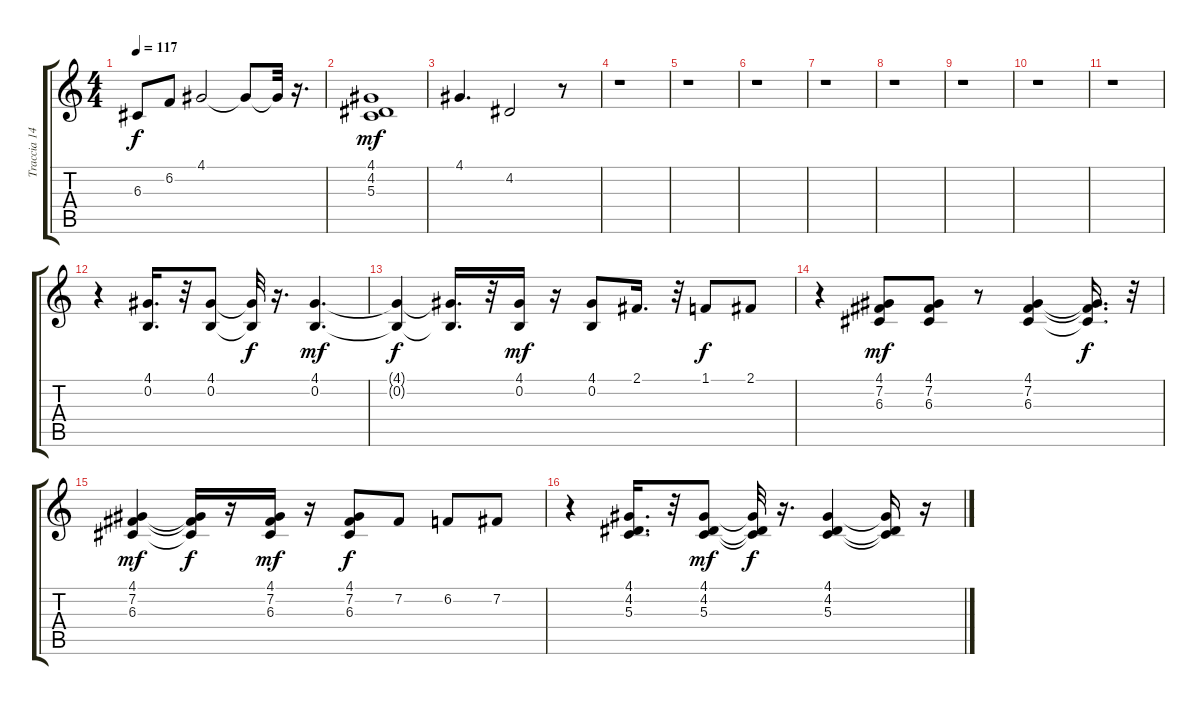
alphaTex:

\track ("Traccia 14" "Traccia 14") {instrument electricpiano2}
\staff {score tabs}
\tuning (E4 B3 G3 D3 A2 E2) {hide}
\ts (4 4)
\tempo 117
\clef g2
\ks c
6.3{t}.8{dy f} 6.2.8 4.1.2 4.1{t}.8 4.1{t}.32 r.16{d} |
(4.1 4.2 5.3).1{dy mf} |
4.1.4{d} 4.2.2 r.8 |
r.1 |
r.1 |
r.1 |
r.1 |
r.1 |
r.1 |
r.1 |
r.1 |
r.4 (4.1 0.2).16{d} r.32 (4.1 0.2).8 (4.1{t} 0.2{t}).32{dy f} r.16{d} (4.1 0.2).4{d dy mf} |
(4.1{t} 0.2{t}).4{dy f} (4.1{t} 0.2{t}).16{d} r.32 (4.1 0.2).16{dy mf} r.16 (4.1 0.2).8 2.1.16{d} r.32 1.1.8{dy f} 2.1.8 |
r.4 (4.1 7.2 6.3).8{dy mf} (4.1 7.2 6.3).8 r.8 (4.1 7.2 6.3).4 (4.1{t} 7.2{t} 6.3{t}).16{d dy f} r.32 |
(4.1 7.2 6.3).4{dy mf} (4.1{t} 7.2{t} 6.3{t}).16{dy f} r.16 (4.1 7.2 6.3).16{dy mf} r.16 (4.1 7.2 6.3).8{dy f} 7.2.8 6.2.8 7.2.8 |
r.4 (4.1 4.2 5.3).16{d} r.32 (4.1 4.2 5.3).8{dy mf} (4.1{t} 4.2{t} 5.3{t}).32{dy f} r.16{d} (4.1 4.2 5.3).4 (4.1{t} 4.2{t} 5.3{t}).16 r.16
